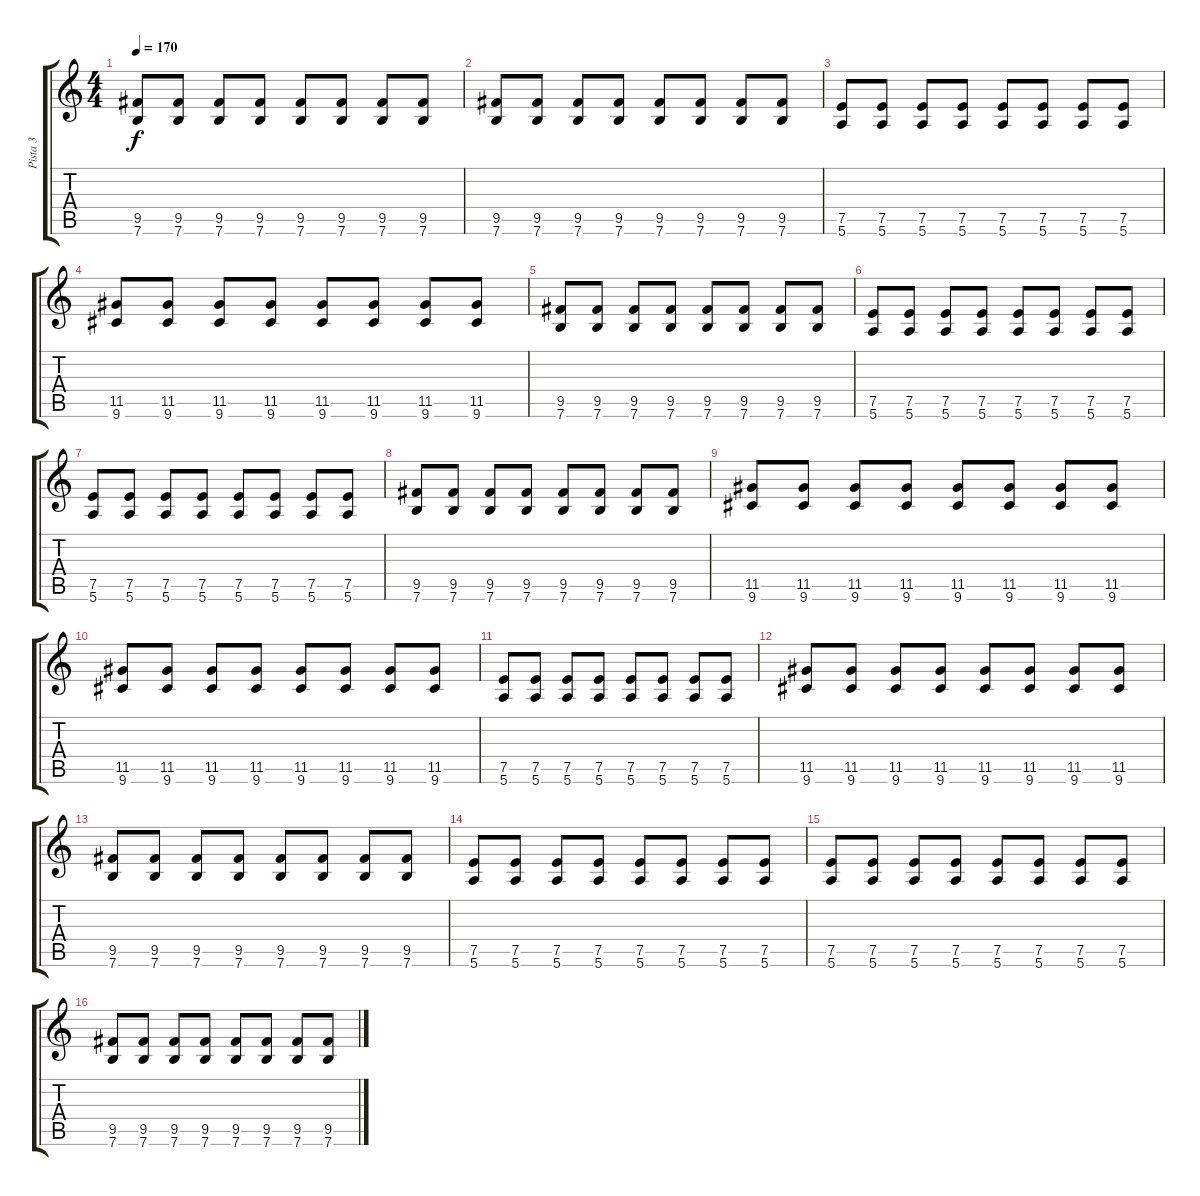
\track ("Pista 3" "Pista 3") {instrument electricguitarmuted}
\staff {score tabs}
\tuning (E4 B3 G3 D3 A2 E2) {hide}
\ts (4 4)
\tempo 170
\clef g2
\ks c
(9.5 7.6).8{dy f} (9.5 7.6).8 (9.5 7.6).8 (9.5 7.6).8 (9.5 7.6).8 (9.5 7.6).8 (9.5 7.6).8 (9.5 7.6).8 |
(9.5 7.6).8 (9.5 7.6).8 (9.5 7.6).8 (9.5 7.6).8 (9.5 7.6).8 (9.5 7.6).8 (9.5 7.6).8 (9.5 7.6).8 |
(7.5 5.6).8 (7.5 5.6).8 (7.5 5.6).8 (7.5 5.6).8 (7.5 5.6).8 (7.5 5.6).8 (7.5 5.6).8 (7.5 5.6).8 |
(11.5 9.6).8 (11.5 9.6).8 (11.5 9.6).8 (11.5 9.6).8 (11.5 9.6).8 (11.5 9.6).8 (11.5 9.6).8 (11.5 9.6).8 |
(9.5 7.6).8 (9.5 7.6).8 (9.5 7.6).8 (9.5 7.6).8 (9.5 7.6).8 (9.5 7.6).8 (9.5 7.6).8 (9.5 7.6).8 |
(7.5 5.6).8 (7.5 5.6).8 (7.5 5.6).8 (7.5 5.6).8 (7.5 5.6).8 (7.5 5.6).8 (7.5 5.6).8 (7.5 5.6).8 |
(7.5 5.6).8 (7.5 5.6).8 (7.5 5.6).8 (7.5 5.6).8 (7.5 5.6).8 (7.5 5.6).8 (7.5 5.6).8 (7.5 5.6).8 |
(9.5 7.6).8 (9.5 7.6).8 (9.5 7.6).8 (9.5 7.6).8 (9.5 7.6).8 (9.5 7.6).8 (9.5 7.6).8 (9.5 7.6).8 |
(11.5 9.6).8 (11.5 9.6).8 (11.5 9.6).8 (11.5 9.6).8 (11.5 9.6).8 (11.5 9.6).8 (11.5 9.6).8 (11.5 9.6).8 |
(11.5 9.6).8 (11.5 9.6).8 (11.5 9.6).8 (11.5 9.6).8 (11.5 9.6).8 (11.5 9.6).8 (11.5 9.6).8 (11.5 9.6).8 |
(7.5 5.6).8 (7.5 5.6).8 (7.5 5.6).8 (7.5 5.6).8 (7.5 5.6).8 (7.5 5.6).8 (7.5 5.6).8 (7.5 5.6).8 |
(11.5 9.6).8 (11.5 9.6).8 (11.5 9.6).8 (11.5 9.6).8 (11.5 9.6).8 (11.5 9.6).8 (11.5 9.6).8 (11.5 9.6).8 |
(9.5 7.6).8 (9.5 7.6).8 (9.5 7.6).8 (9.5 7.6).8 (9.5 7.6).8 (9.5 7.6).8 (9.5 7.6).8 (9.5 7.6).8 |
(7.5 5.6).8 (7.5 5.6).8 (7.5 5.6).8 (7.5 5.6).8 (7.5 5.6).8 (7.5 5.6).8 (7.5 5.6).8 (7.5 5.6).8 |
(7.5 5.6).8 (7.5 5.6).8 (7.5 5.6).8 (7.5 5.6).8 (7.5 5.6).8 (7.5 5.6).8 (7.5 5.6).8 (7.5 5.6).8 |
(9.5 7.6).8 (9.5 7.6).8 (9.5 7.6).8 (9.5 7.6).8 (9.5 7.6).8 (9.5 7.6).8 (9.5 7.6).8 (9.5 7.6).8
